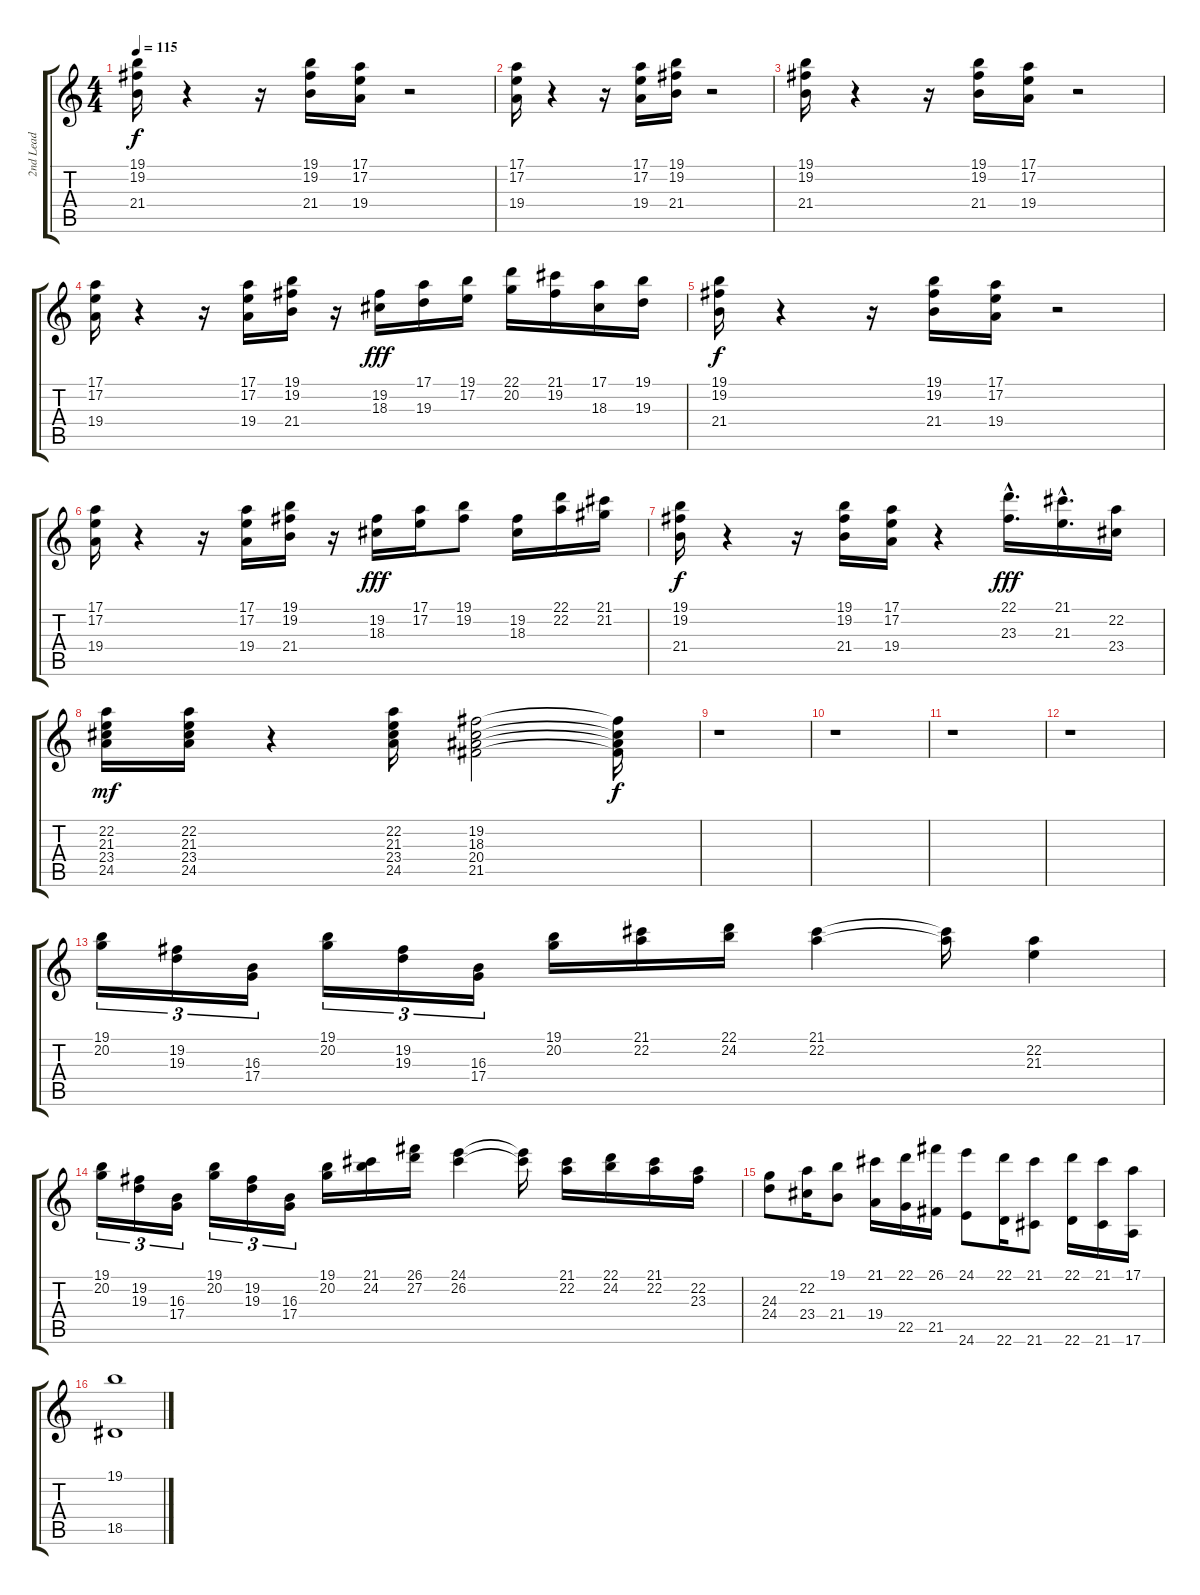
\track ("2nd Lead" "2nd Lead") {instrument lead2sawtooth}
\staff {score tabs}
\tuning (E4 B3 G3 D3 A2 E2) {hide}
\ts (4 4)
\tempo 115
\clef g2
\ks c
(19.1 19.2 21.4).16{dy f instrument lead2sawtooth} r.4 r.16 (19.1 19.2 21.4).16 (17.1 17.2 19.4).16 r.2 |
(17.1 17.2 19.4).16 r.4 r.16 (17.1 17.2 19.4).16 (19.1 19.2 21.4).16 r.2 |
(19.1 19.2 21.4).16 r.4 r.16 (19.1 19.2 21.4).16 (17.1 17.2 19.4).16 r.2 |
(17.1 17.2 19.4).16 r.4 r.16 (17.1 17.2 19.4).16 (19.1 19.2 21.4).16 r.16 (19.2 18.3).16{dy fff} (17.1 19.3).16 (19.1 17.2).16 (22.1 20.2).16 (21.1 19.2).16 (17.1 18.3).16 (19.1 19.3).16 |
(19.1 19.2 21.4).16{dy f} r.4 r.16 (19.1 19.2 21.4).16 (17.1 17.2 19.4).16 r.2 |
(17.1 17.2 19.4).16 r.4 r.16 (17.1 17.2 19.4).16 (19.1 19.2 21.4).16 r.16 (19.2 18.3).16{dy fff} (17.1 17.2).16 (19.1 19.2).8 (19.2 18.3).16 (22.1 22.2).16 (21.1 21.2).16 |
(19.1 19.2 21.4).16{dy f} r.4 r.16 (19.1 19.2 21.4).16 (17.1 17.2 19.4).16 r.4 (22.1{hac} 23.3{hac}).16{d dy fff} (21.1{hac} 21.3{hac}).16{d} (22.2 23.4).16 |
(22.2 21.3 23.4 24.5).16{dy mf} (22.2 21.3 23.4 24.5).16 r.4 (22.2 21.3 23.4 24.5).16 (19.2 18.3 20.4 21.5).2 (19.2{t} 18.3{t} 20.4{t} 21.5{t}).16{dy f} |
r.1 |
r.1 |
r.1 |
r.1 |
(19.1 20.2).16{tu (3 2) volume 16} (19.2 19.3).16{tu (3 2)} (16.3 17.4).16{tu (3 2)} (19.1 20.2).16{tu (3 2)} (19.2 19.3).16{tu (3 2)} (16.3 17.4).16{tu (3 2)} (19.1 20.2).16 (21.1 22.2).16 (22.1 24.2).16 (21.1 22.2).4 (21.1{t} 22.2{t}).16 (22.2 21.3).4 |
(19.1 20.2).16{tu (3 2)} (19.2 19.3).16{tu (3 2)} (16.3 17.4).16{tu (3 2)} (19.1 20.2).16{tu (3 2)} (19.2 19.3).16{tu (3 2)} (16.3 17.4).16{tu (3 2)} (19.1 20.2).16 (21.1 24.2).16 (26.1 27.2).16 (24.1 26.2).4 (24.1{t} 26.2{t}).16 (21.1 22.2).16 (22.1 24.2).16 (21.1 22.2).16 (22.2 23.3).16 |
(24.3 24.4).8 (22.2 23.4).16 (19.1 21.4).8 (21.1 19.4).16 (22.1 22.5).16 (26.1 21.5).16 (24.1 24.6).8 (22.1 22.6).16 (21.1 21.6).8 (22.1 22.6).16 (21.1 21.6).16 (17.1 17.6).16 |
(19.1 18.5).1
